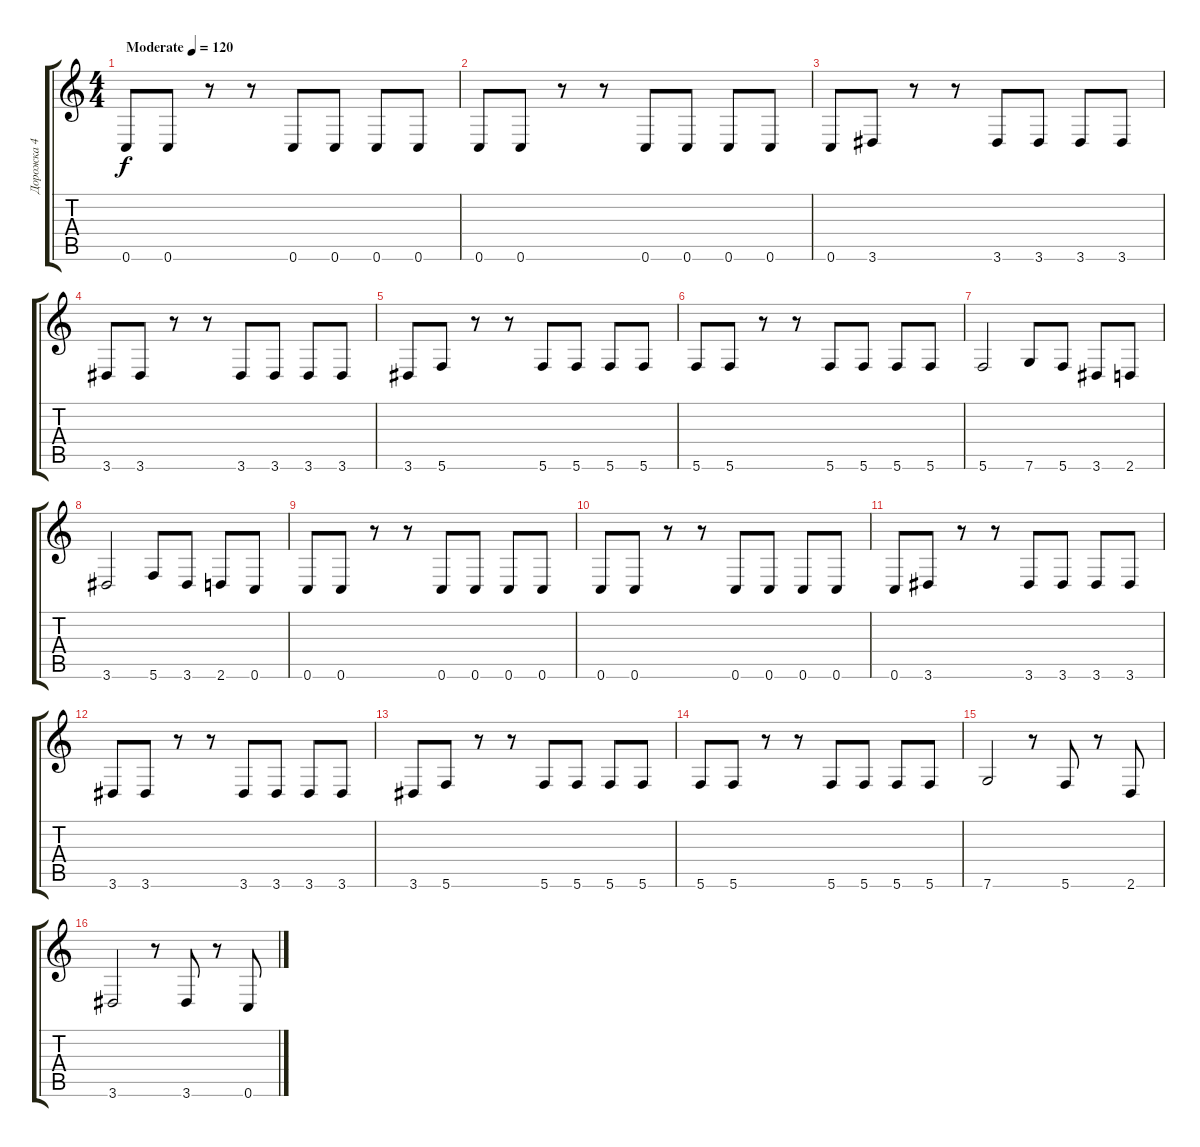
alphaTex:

\track ("Дорожка 4" "Дорожка 4") {instrument electricbasspick}
\staff {score tabs}
\tuning (D4 A3 F3 C3 G2 C2) {hide}
\ts (4 4)
\tempo (120 "Moderate")
\clef g2
\ks c
0.6.8{dy f instrument electricbasspick} 0.6.8 r.8 r.8 0.6.8 0.6.8 0.6.8 0.6.8 |
0.6.8 0.6.8 r.8 r.8 0.6.8 0.6.8 0.6.8 0.6.8 |
0.6.8 3.6.8 r.8 r.8 3.6.8 3.6.8 3.6.8 3.6.8 |
3.6.8 3.6.8 r.8 r.8 3.6.8 3.6.8 3.6.8 3.6.8 |
3.6.8 5.6.8 r.8 r.8 5.6.8 5.6.8 5.6.8 5.6.8 |
5.6.8 5.6.8 r.8 r.8 5.6.8 5.6.8 5.6.8 5.6.8 |
5.6.2 7.6.8 5.6.8 3.6.8 2.6.8 |
3.6.2 5.6.8 3.6.8 2.6.8 0.6.8 |
0.6.8 0.6.8 r.8 r.8 0.6.8 0.6.8 0.6.8 0.6.8 |
0.6.8 0.6.8 r.8 r.8 0.6.8 0.6.8 0.6.8 0.6.8 |
0.6.8 3.6.8 r.8 r.8 3.6.8 3.6.8 3.6.8 3.6.8 |
3.6.8 3.6.8 r.8 r.8 3.6.8 3.6.8 3.6.8 3.6.8 |
3.6.8 5.6.8 r.8 r.8 5.6.8 5.6.8 5.6.8 5.6.8 |
5.6.8 5.6.8 r.8 r.8 5.6.8 5.6.8 5.6.8 5.6.8 |
7.6.2 r.8 5.6.8 r.8 2.6.8 |
3.6.2 r.8 3.6.8 r.8 0.6.8
